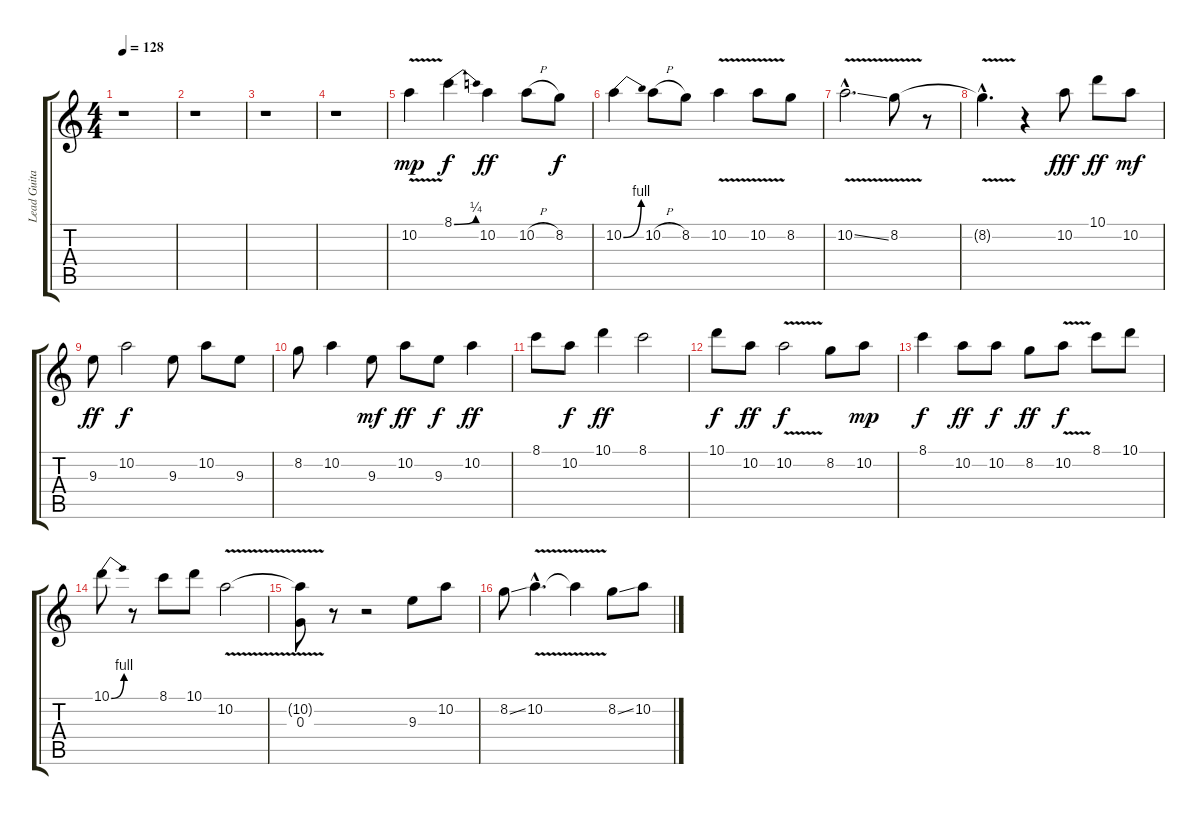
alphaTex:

\track ("Lead Guitar" "Lead Guita") {instrument overdrivenguitar}
\staff {score tabs}
\tuning (E4 B3 G3 D3 A2 E2) {hide}
\ts (4 4)
\tempo 128
\clef g2
\ks c
r.1{dy f} |
r.1 |
r.1 |
r.1 |
10.2{v}.4{dy mp} 8.1{be (bend 0 0 60 1)}.4{dy f} 10.2.4{dy ff} 10.2{h}.8 8.2.8{dy f} |
10.2{be (bend 0 0 60 4)}.4 10.2{h}.8 8.2.8 10.2{v}.4 10.2{v}.8 8.2.8 |
10.2{v ss hac}.2{d} 8.2{v}.8 r.8 |
8.2{hac t}.4{d} r.4 10.2.8{dy fff} 10.1.8{dy ff} 10.2.8{dy mf} |
9.3.8{dy ff} 10.2.2{dy f} 9.3.8 10.2.8 9.3.8 |
8.2.8 10.2.4 9.3.8{dy mf} 10.2.8{dy ff} 9.3.8{dy f} 10.2.4{dy ff} |
8.1.8 10.2.8{dy f} 10.1.4{dy ff} 8.1.2 |
10.1.8{dy f} 10.2.8{dy ff} 10.2{v}.2{dy f} 8.2.8 10.2.8{dy mp} |
8.1.4{dy f} 10.2.8{dy ff} 10.2.8{dy f} 8.2.8{dy ff} 10.2{v}.8{dy f} 8.1.8 10.1.8 |
10.1{be (bend 0 0 60 4)}.8 r.8 8.1.8 10.1.8 10.2{v}.2 |
(10.2{t} 0.3).8 r.8 r.2 9.3.8 10.2.8 |
8.2{ss}.8 10.2{v hac}.4{d} 10.2{t}.4 8.2{ss}.8 10.2.8
